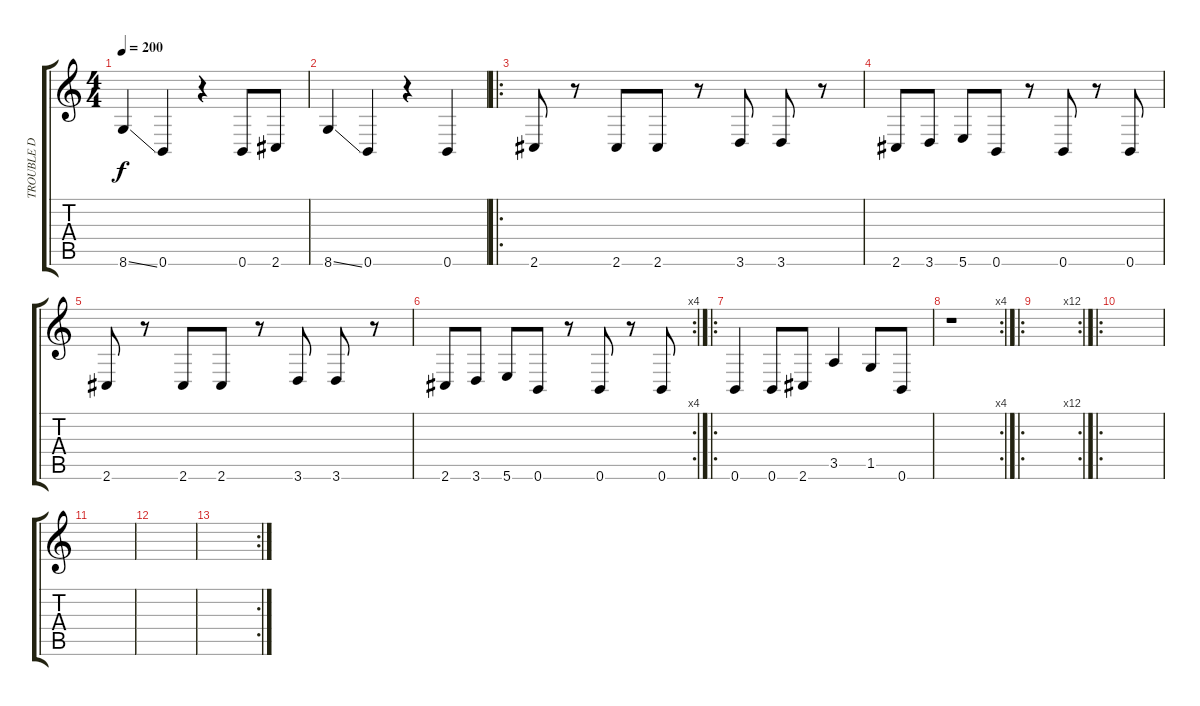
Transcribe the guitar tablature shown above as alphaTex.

\track ("TROUBLE D" "TROUBLE D") {instrument electricbassfinger}
\staff {score tabs}
\tuning (Db4 Ab3 E3 B2 Gb2 B1) {hide}
\ts (4 4)
\tempo 200
\clef g2
\ks c
8.6{ss}.4{dy f} 0.6.4 r.4 0.6.8 2.6.8 |
8.6{ss}.4 0.6.4 r.4 0.6.4 |
\ro
2.6.8 r.8 2.6.8 2.6.8 r.8 3.6.8 3.6.8 r.8 |
2.6.8 3.6.8 5.6.8 0.6.8 r.8 0.6.8 r.8 0.6.8 |
2.6.8 r.8 2.6.8 2.6.8 r.8 3.6.8 3.6.8 r.8 |
\rc 4
2.6.8 3.6.8 5.6.8 0.6.8 r.8 0.6.8 r.8 0.6.8 |
\ro
0.6.4 0.6.8 2.6.8 3.5.4 1.5.8 0.6.8 |
\rc 4
r.1 |
\ro
\rc 12
|
\ro
|
|
|
\rc 2
